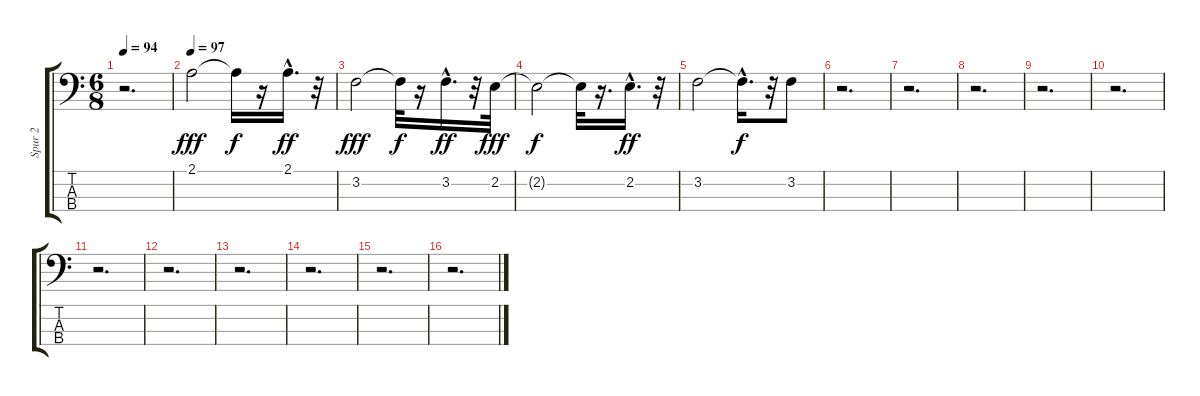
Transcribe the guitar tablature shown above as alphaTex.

\track ("Spur 2" "Spur 2") {instrument electricbassfinger}
\staff {score tabs}
\tuning (G2 D2 A1 E1) {hide}
\ts (6 8)
\tempo 94
\clef f4
\ks c
r.2{d dy fff instrument electricbassfinger} |
\tempo 97
2.1.2 2.1{t}.16{dy f} r.16 2.1{hac}.16{d dy ff} r.32 |
3.2.2{dy fff} 3.2{t}.32{dy f} r.16 3.2{hac}.16{d dy ff} r.32 2.2.32{dy fff} |
2.2{t}.2{dy f} 2.2{t}.32 r.16{d} 2.2{hac}.16{d dy ff} r.32 |
3.2.2 3.2{hac t}.16{d dy f} r.32 3.2.8 |
r.2{d} |
r.2{d} |
r.2{d} |
r.2{d} |
r.2{d} |
r.2{d} |
r.2{d} |
r.2{d} |
r.2{d} |
r.2{d} |
r.2{d}
